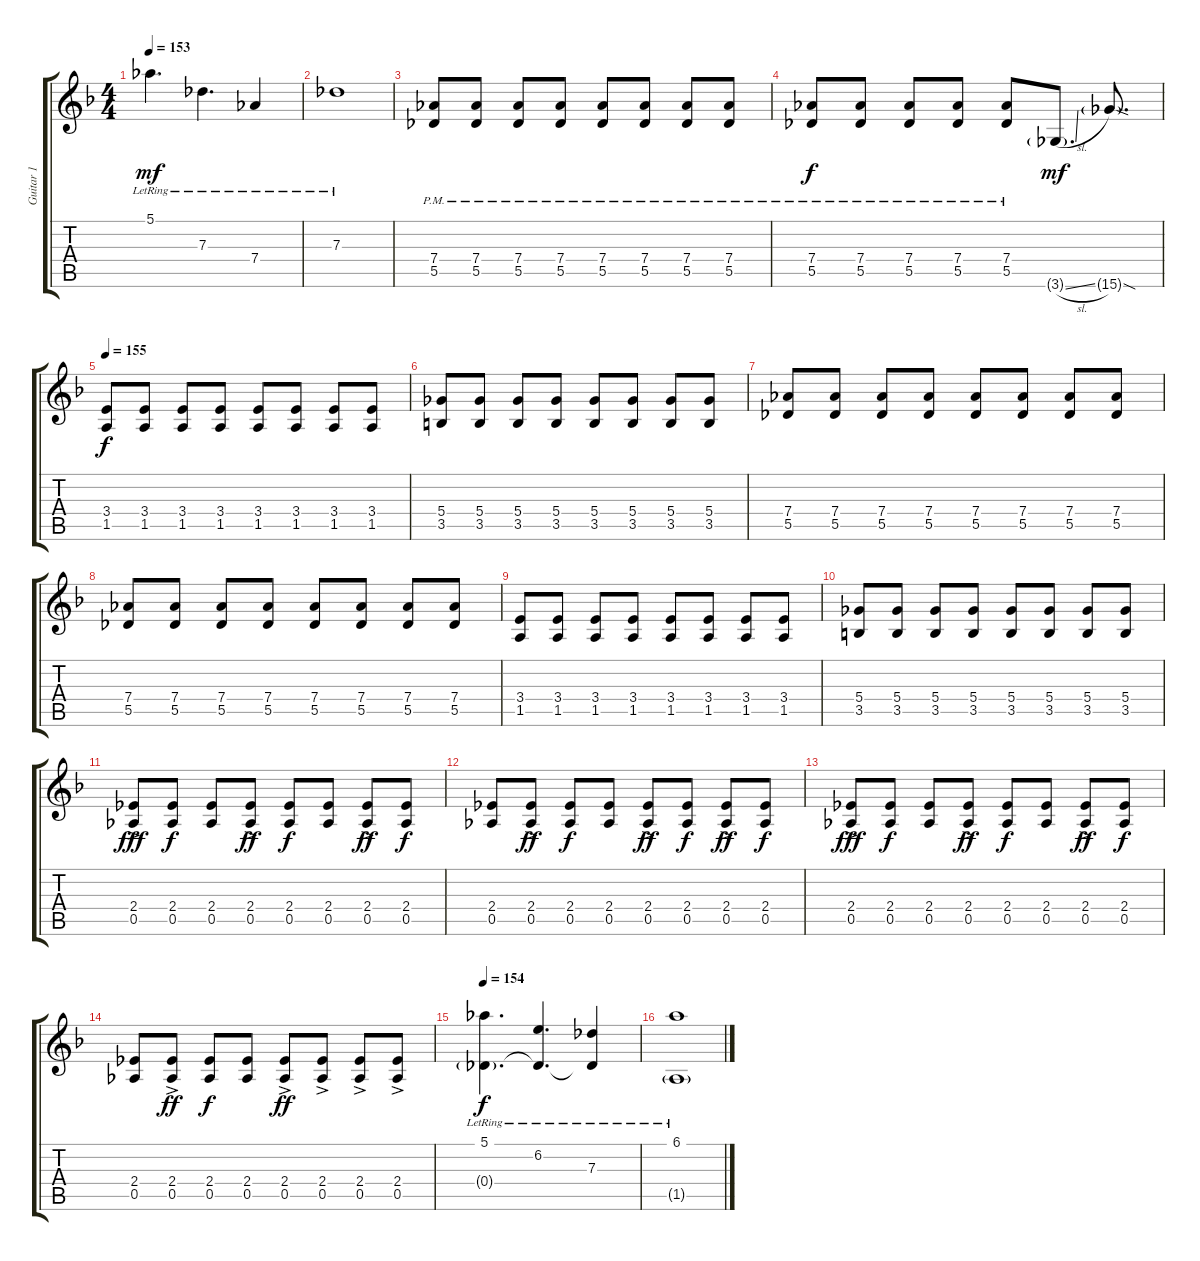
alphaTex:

\track ("Guitar 1" "Guitar 1") {instrument distortionguitar}
\staff {score tabs}
\tuning (Eb4 Bb3 Gb3 Db3 Ab2 Eb2) {hide}
\ts (4 4)
\tempo 153
\clef g2
\ks dminor
5.1{lr}.4{d dy mf} 7.3{lr}.4{d} 7.4{lr}.4 |
7.3{lr}.1 |
(7.4{pm} 5.5{pm}).8{volume 2 instrument electricguitarjazz} (7.4{pm} 5.5{pm}).8 (7.4{pm} 5.5{pm}).8 (7.4{pm} 5.5{pm}).8 (7.4{pm} 5.5{pm}).8 (7.4{pm} 5.5{pm}).8 (7.4{pm} 5.5{pm}).8 (7.4{pm} 5.5{pm}).8 |
(7.4{pm} 5.5{pm}).8{dy f} (7.4{pm} 5.5{pm}).8 (7.4{pm} 5.5{pm}).8 (7.4{pm} 5.5{pm}).8 (7.4{pm} 5.5{pm}).8 3.6{sl g}.8{d dy mf volume 12 instrument distortionguitar} 15.6{sod g}.8{d} |
\tempo 155
(3.4 1.5).8{dy f volume 12} (3.4 1.5).8 (3.4 1.5).8 (3.4 1.5).8 (3.4 1.5).8 (3.4 1.5).8 (3.4 1.5).8 (3.4 1.5).8 |
(5.4 3.5).8 (5.4 3.5).8 (5.4 3.5).8 (5.4 3.5).8 (5.4 3.5).8 (5.4 3.5).8 (5.4 3.5).8 (5.4 3.5).8 |
(7.4 5.5).8 (7.4 5.5).8 (7.4 5.5).8 (7.4 5.5).8 (7.4 5.5).8 (7.4 5.5).8 (7.4 5.5).8 (7.4 5.5).8 |
(7.4 5.5).8 (7.4 5.5).8 (7.4 5.5).8 (7.4 5.5).8 (7.4 5.5).8 (7.4 5.5).8 (7.4 5.5).8 (7.4 5.5).8 |
(3.4 1.5).8 (3.4 1.5).8 (3.4 1.5).8 (3.4 1.5).8 (3.4 1.5).8 (3.4 1.5).8 (3.4 1.5).8 (3.4 1.5).8 |
(5.4 3.5).8 (5.4 3.5).8 (5.4 3.5).8 (5.4 3.5).8 (5.4 3.5).8 (5.4 3.5).8 (5.4 3.5).8 (5.4 3.5).8 |
(2.4{ac} 0.5{ac}).8{dy fff} (2.4 0.5).8{dy f} (2.4 0.5).8 (2.4{ac} 0.5{ac}).8{dy ff} (2.4 0.5).8{dy f} (2.4 0.5).8 (2.4{ac} 0.5).8{dy ff} (2.4 0.5).8{dy f} |
(2.4 0.5).8 (2.4{ac} 0.5{ac}).8{dy ff} (2.4 0.5).8{dy f} (2.4 0.5).8 (2.4{ac} 0.5{ac}).8{dy ff} (2.4 0.5).8{dy f} (2.4{ac} 0.5{ac}).8{dy ff} (2.4 0.5).8{dy f} |
(2.4{ac} 0.5{ac}).8{dy fff} (2.4 0.5).8{dy f} (2.4 0.5).8 (2.4{ac} 0.5{ac}).8{dy ff} (2.4 0.5).8{dy f} (2.4 0.5).8 (2.4{ac} 0.5).8{dy ff} (2.4 0.5).8{dy f} |
(2.4 0.5).8 (2.4{ac} 0.5{ac}).8{dy ff} (2.4 0.5).8{dy f} (2.4 0.5).8 (2.4{ac} 0.5{ac}).8{dy ff} (2.4{ac} 0.5{ac}).8 (2.4{ac} 0.5{ac}).8 (2.4{ac} 0.5{ac}).8 |
\tempo 154
(5.1{lr} 0.4{g}).4{d dy f volume 4 instrument electricguitarjazz} (6.2{lr} 0.4{t}).4{d} (7.3{lr} 0.4{t}).4 |
(6.1{lr} 1.5{g}).1
